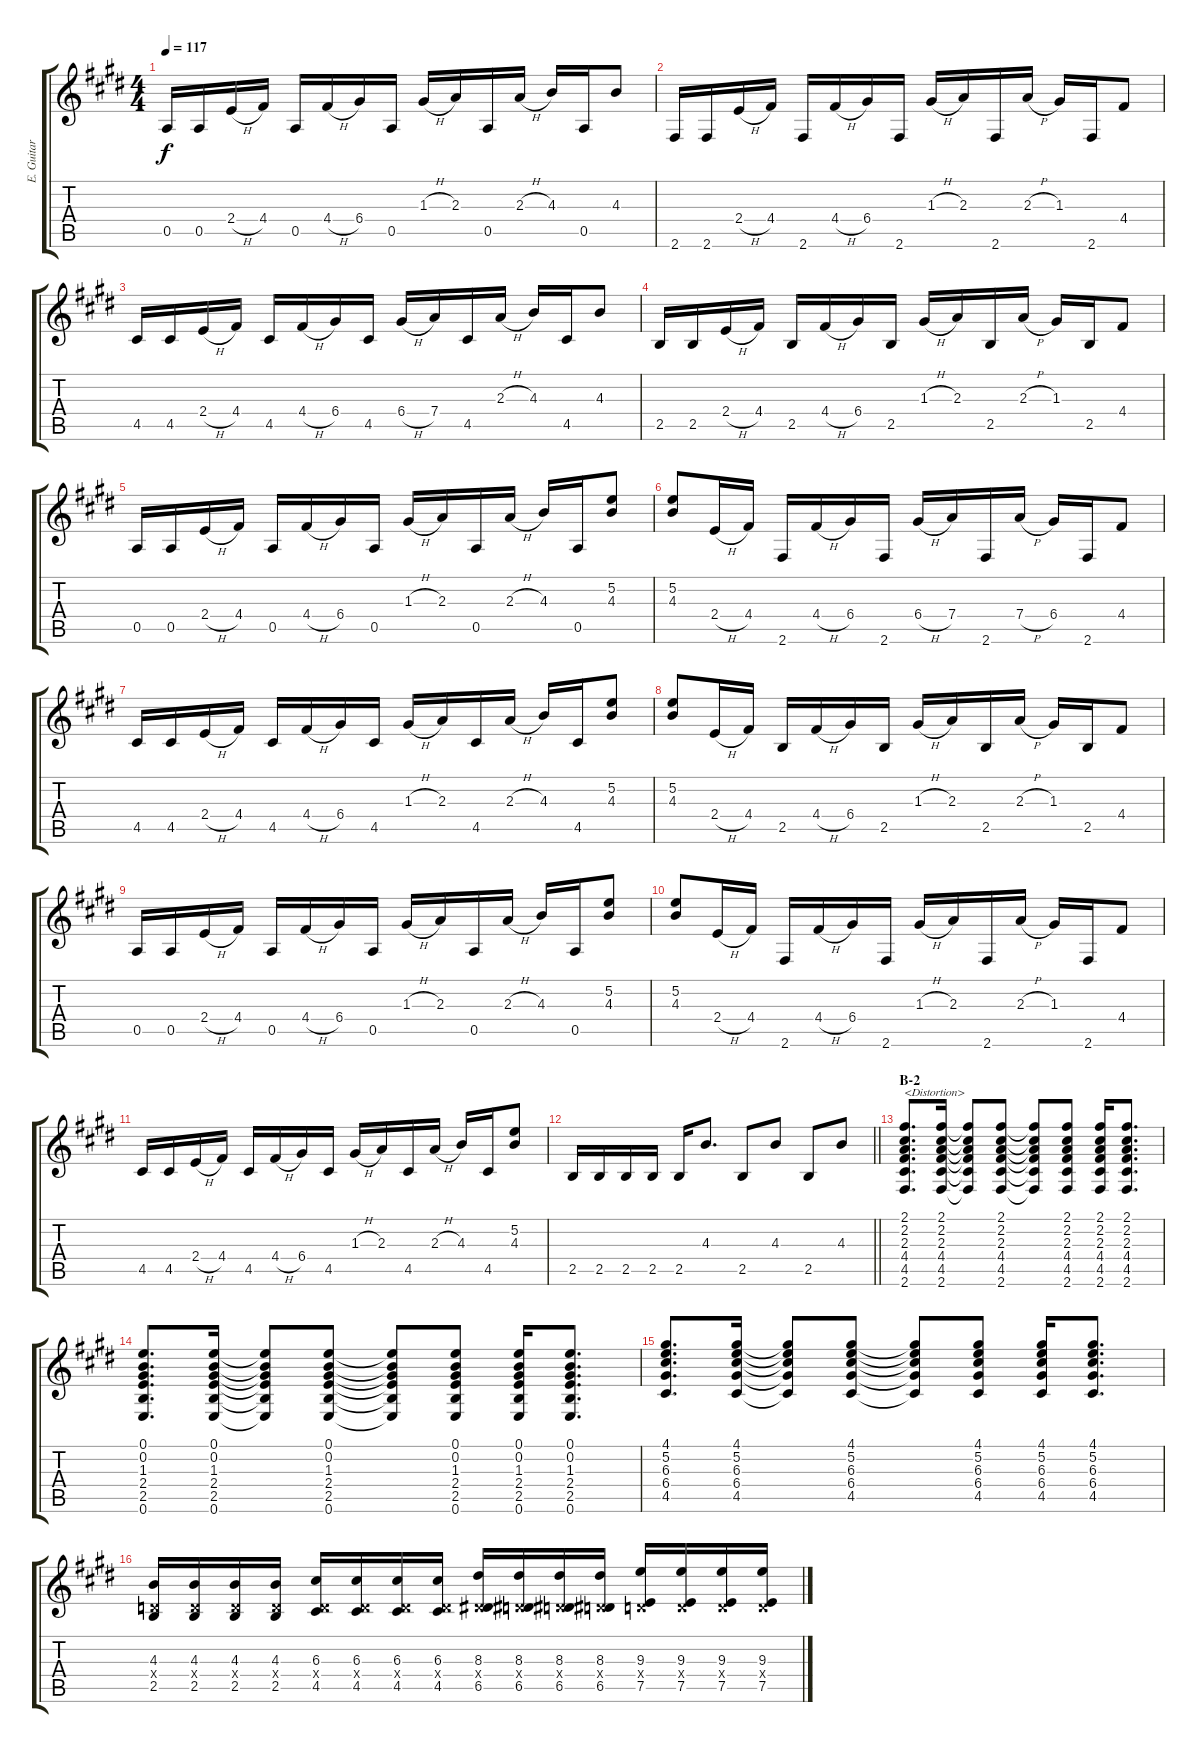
\track ("E. Guitar I" "E. Guitar ") {instrument electricguitarjazz}
\staff {score tabs}
\tuning (E4 B3 G3 D3 A2 E2) {hide}
\ts (4 4)
\tempo 117
\clef g2
\ks e
0.5.16{dy f} 0.5.16 2.4{h}.16 4.4.16 0.5.16 4.4{h}.16 6.4.16 0.5.16 1.3{h}.16 2.3.16 0.5.16 2.3{h}.16 4.3.16 0.5.16 4.3.8 |
2.6.16 2.6.16 2.4{h}.16 4.4.16 2.6.16 4.4{h}.16 6.4.16 2.6.16 1.3{h}.16 2.3.16 2.6.16 2.3{h}.16 1.3.16 2.6.16 4.4.8 |
4.5.16 4.5.16 2.4{h}.16 4.4.16 4.5.16 4.4{h}.16 6.4.16 4.5.16 6.4{h}.16 7.4.16 4.5.16 2.3{h}.16 4.3.16 4.5.16 4.3.8 |
2.5.16 2.5.16 2.4{h}.16 4.4.16 2.5.16 4.4{h}.16 6.4.16 2.5.16 1.3{h}.16 2.3.16 2.5.16 2.3{h}.16 1.3.16 2.5.16 4.4.8 |
0.5.16 0.5.16 2.4{h}.16 4.4.16 0.5.16 4.4{h}.16 6.4.16 0.5.16 1.3{h}.16 2.3.16 0.5.16 2.3{h}.16 4.3.16 0.5.16 (5.2 4.3).8 |
(5.2 4.3).8 2.4{h}.16 4.4.16 2.6.16 4.4{h}.16 6.4.16 2.6.16 6.4{h}.16 7.4.16 2.6.16 7.4{h}.16 6.4.16 2.6.16 4.4.8 |
4.5.16 4.5.16 2.4{h}.16 4.4.16 4.5.16 4.4{h}.16 6.4.16 4.5.16 1.3{h}.16 2.3.16 4.5.16 2.3{h}.16 4.3.16 4.5.16 (5.2 4.3).8 |
(5.2 4.3).8 2.4{h}.16 4.4.16 2.5.16 4.4{h}.16 6.4.16 2.5.16 1.3{h}.16 2.3.16 2.5.16 2.3{h}.16 1.3.16 2.5.16 4.4.8 |
0.5.16 0.5.16 2.4{h}.16 4.4.16 0.5.16 4.4{h}.16 6.4.16 0.5.16 1.3{h}.16 2.3.16 0.5.16 2.3{h}.16 4.3.16 0.5.16 (5.2 4.3).8 |
(5.2 4.3).8 2.4{h}.16 4.4.16 2.6.16 4.4{h}.16 6.4.16 2.6.16 1.3{h}.16 2.3.16 2.6.16 2.3{h}.16 1.3.16 2.6.16 4.4.8 |
4.5.16 4.5.16 2.4{h}.16 4.4.16 4.5.16 4.4{h}.16 6.4.16 4.5.16 1.3{h}.16 2.3.16 4.5.16 2.3{h}.16 4.3.16 4.5.16 (5.2 4.3).8 |
\barLineRight lightlight
2.5.16 2.5.16 2.5.16 2.5.16 2.5.16 4.3.8{d} 2.5.8 4.3.8 2.5.8 4.3.8 |
\section ("" "B-2")
(2.1 2.2 2.3 4.4 4.5 2.6).8{d txt "<Distortion>" instrument overdrivenguitar} (2.1 2.2 2.3 4.4 4.5 2.6).16 (2.1{t} 2.2{t} 2.3{t} 4.4{t} 4.5{t} 2.6{t}).8 (2.1 2.2 2.3 4.4 4.5 2.6).8 (2.1{t} 2.2{t} 2.3{t} 4.4{t} 4.5{t} 2.6{t}).8 (2.1 2.2 2.3 4.4 4.5 2.6).8 (2.1 2.2 2.3 4.4 4.5 2.6).16 (2.1 2.2 2.3 4.4 4.5 2.6).8{d} |
(0.1 0.2 1.3 2.4 2.5 0.6).8{d} (0.1 0.2 1.3 2.4 2.5 0.6).16 (0.1{t} 0.2{t} 1.3{t} 2.4{t} 2.5{t} 0.6{t}).8 (0.1 0.2 1.3 2.4 2.5 0.6).8 (0.1{t} 0.2{t} 1.3{t} 2.4{t} 2.5{t} 0.6{t}).8 (0.1 0.2 1.3 2.4 2.5 0.6).8 (0.1 0.2 1.3 2.4 2.5 0.6).16 (0.1 0.2 1.3 2.4 2.5 0.6).8{d} |
(4.1 5.2 6.3 6.4 4.5).8{d} (4.1 5.2 6.3 6.4 4.5).16 (4.1{t} 5.2{t} 6.3{t} 6.4{t} 4.5{t}).8 (4.1 5.2 6.3 6.4 4.5).8 (4.1{t} 5.2{t} 6.3{t} 6.4{t} 4.5{t}).8 (4.1 5.2 6.3 6.4 4.5).8 (4.1 5.2 6.3 6.4 4.5).16 (4.1 5.2 6.3 6.4 4.5).8{d} |
(4.3 0.4{x} 2.5).16 (4.3 0.4{x} 2.5).16 (4.3 0.4{x} 2.5).16 (4.3 0.4{x} 2.5).16 (6.3 0.4{x} 4.5).16 (6.3 0.4{x} 4.5).16 (6.3 0.4{x} 4.5).16 (6.3 0.4{x} 4.5).16 (8.3 0.4{x} 6.5).16 (8.3 0.4{x} 6.5).16 (8.3 0.4{x} 6.5).16 (8.3 0.4{x} 6.5).16 (9.3 0.4{x} 7.5).16 (9.3 0.4{x} 7.5).16 (9.3 0.4{x} 7.5).16 (9.3 0.4{x} 7.5).16
